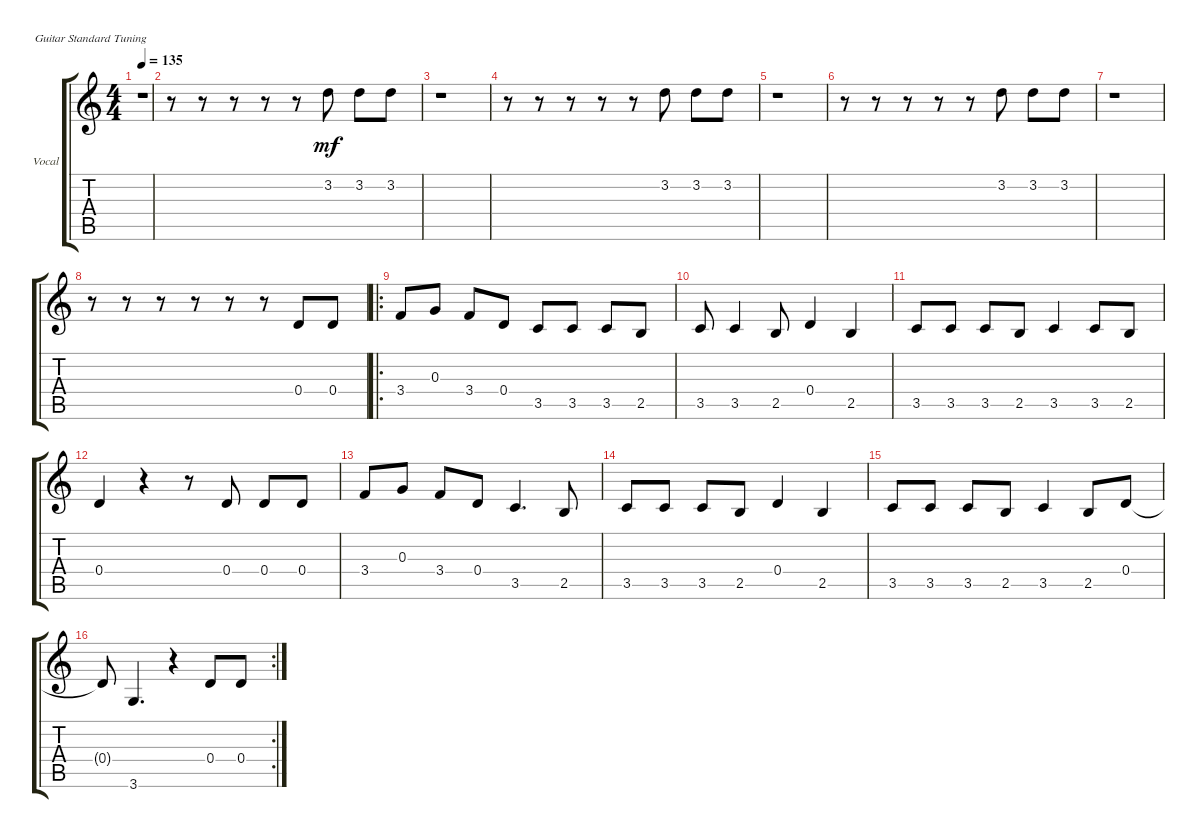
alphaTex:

\defaultSystemsLayout 4
\bracketExtendMode groupsimilarinstruments
\firstSystemTrackNameOrientation horizontal
\otherSystemsTrackNameOrientation horizontal
\track ("Vocal" "Vocal") {instrument acousticguitarnylon}
\staff {score tabs}
\tuning (E4 B3 G3 D3 A2 E2)
\ts (4 4)
\ac
\tempo 135
\clef g2
\ks c
r.1{dy mf instrument acousticguitarnylon} |
r.8 r.8 r.8 r.8 r.8 3.2.8 3.2.8 3.2.8 |
r.1 |
r.8 r.8 r.8 r.8 r.8 3.2.8 3.2.8 3.2.8 |
r.1 |
r.8 r.8 r.8 r.8 r.8 3.2.8 3.2.8 3.2.8 |
r.1 |
r.8 r.8 r.8 r.8 r.8 r.8 0.4.8 0.4.8 |
\ro
\scale
0.487395 3.4.8 0.3.8 3.4.8 0.4.8 3.5.8 3.5.8 3.5.8 2.5.8 |
\scale
0.256303 3.5.8 3.5.4 2.5.8 0.4.4 2.5.4 |
\scale
0.256303 3.5.8 3.5.8 3.5.8 2.5.8 3.5.4 3.5.8 2.5.8 |
\scale
0.333333 0.4.4 r.4 r.8 0.4.8 0.4.8 0.4.8 |
\scale
0.333333 3.4.8 0.3.8 3.4.8 0.4.8 3.5.4{d} 2.5.8 |
\scale
0.333333 3.5.8 3.5.8 3.5.8 2.5.8 0.4.4 2.5.4 |
\scale
0.303483 3.5.8 3.5.8 3.5.8 2.5.8 3.5.4 2.5.8 0.4.8 |
\rc 2
\scale
0.333333 0.4{t}.8 3.6.4{d} r.4 0.4.8 0.4.8
